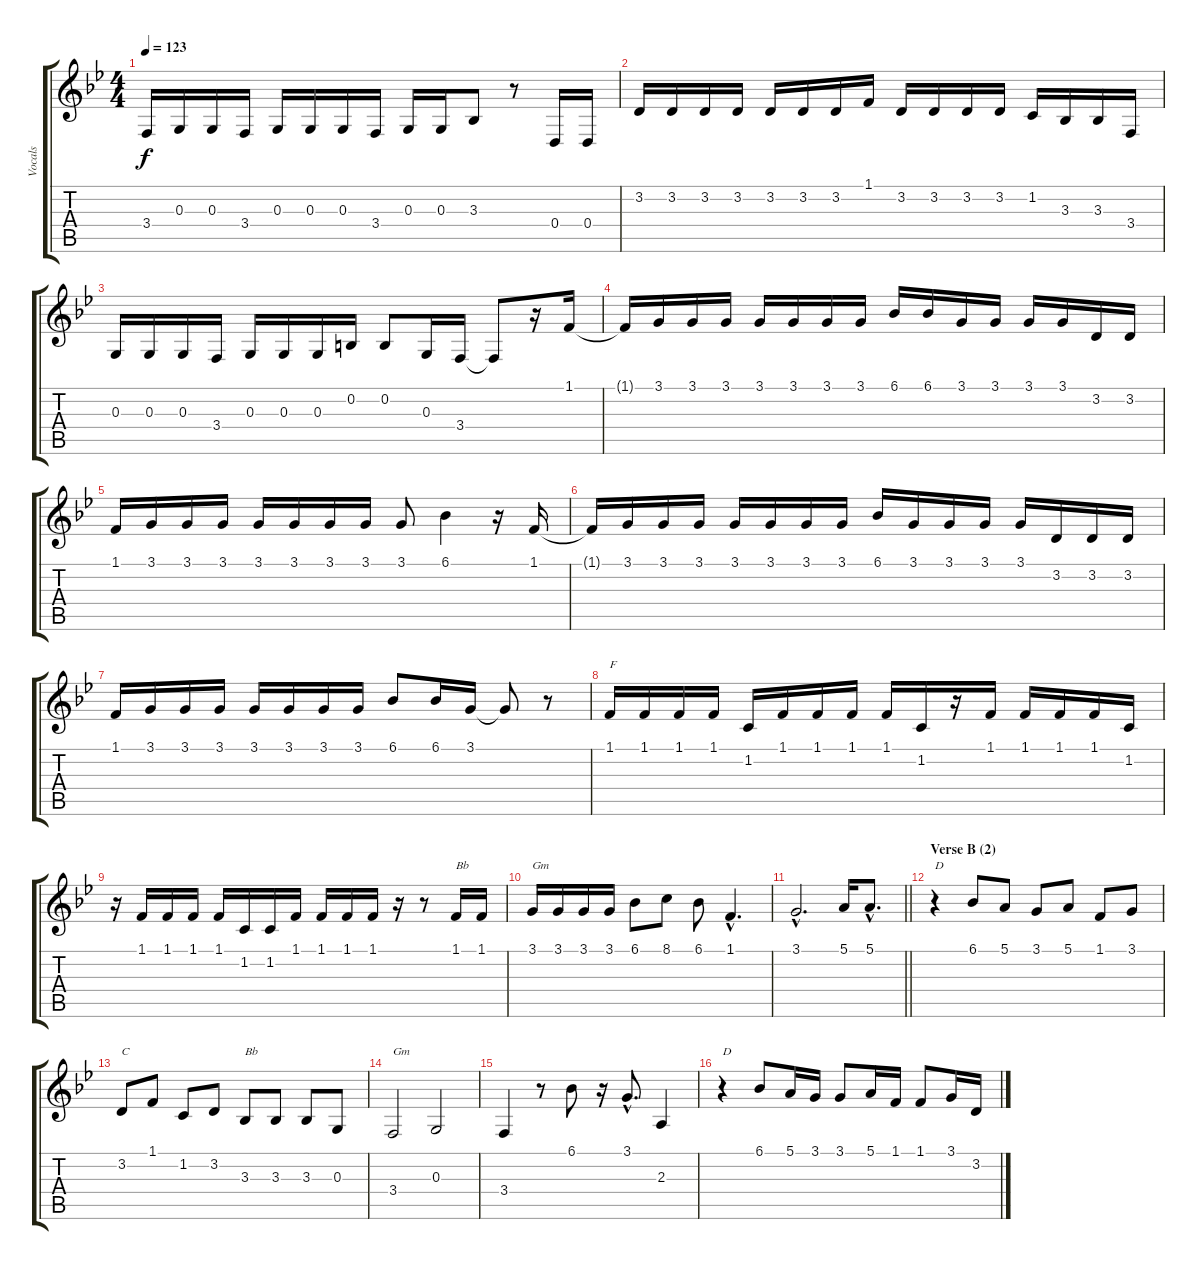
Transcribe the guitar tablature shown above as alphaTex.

\track ("Vocals" "Vocals") {instrument sopranosax}
\staff {score tabs}
\tuning (E4 B3 G3 D3 A2 E2) {hide}
\ts (4 4)
\tempo 123
\clef g2
\ks gminor
3.4.16{dy f} 0.3.16 0.3.16 3.4.16 0.3.16 0.3.16 0.3.16 3.4.16 0.3.16 0.3.16 3.3.8 r.8 0.4.16 0.4.16 |
3.2.16 3.2.16 3.2.16 3.2.16 3.2.16 3.2.16 3.2.16 1.1.16 3.2.16 3.2.16 3.2.16 3.2.16 1.2.16 3.3.16 3.3.16 3.4.16 |
0.3.16 0.3.16 0.3.16 3.4.16 0.3.16 0.3.16 0.3.16 0.2.16 0.2.8 0.3.16 3.4.16 3.4{t}.8 r.16 1.1.16 |
1.1{t}.16 3.1.16 3.1.16 3.1.16 3.1.16 3.1.16 3.1.16 3.1.16 6.1.16 6.1.16 3.1.16 3.1.16 3.1.16 3.1.16 3.2.16 3.2.16 |
1.1.16 3.1.16 3.1.16 3.1.16 3.1.16 3.1.16 3.1.16 3.1.16 3.1.8 6.1.4 r.16 1.1.16 |
1.1{t}.16 3.1.16 3.1.16 3.1.16 3.1.16 3.1.16 3.1.16 3.1.16 6.1.16 3.1.16 3.1.16 3.1.16 3.1.16 3.2.16 3.2.16 3.2.16 |
1.1.16 3.1.16 3.1.16 3.1.16 3.1.16 3.1.16 3.1.16 3.1.16 6.1.8 6.1.16 3.1.16 3.1{t}.8 r.8 |
1.1.16{txt "F"} 1.1.16 1.1.16 1.1.16 1.2.16 1.1.16 1.1.16 1.1.16 1.1.16 1.2.16 r.16 1.1.16 1.1.16 1.1.16 1.1.16 1.2.16 |
r.16 1.1.16 1.1.16 1.1.16 1.1.16 1.2.16 1.2.16 1.1.16 1.1.16 1.1.16 1.1.16 r.16 r.8 1.1.16{txt "Bb"} 1.1.16 |
3.1.16{txt "Gm"} 3.1.16 3.1.16 3.1.16 6.1.8 8.1.8 6.1.8 1.1{hac}.4{d} |
\barLineRight lightlight
3.1{hac}.2{d} 5.1.16 5.1{hac}.8{d} |
\section ("" "Verse B (2)")
r.4{txt "D"} 6.1.8 5.1.8 3.1.8 5.1.8 1.1.8 3.1.8 |
3.2.8{txt "C"} 1.1.8 1.2.8 3.2.8 3.3.8{txt "Bb"} 3.3.8 3.3.8 0.3.8 |
3.4.2{txt "Gm"} 0.3.2 |
3.4.4 r.8 6.1.8 r.16 3.1{hac}.8{d} 2.3.4 |
r.4{txt "D"} 6.1.8 5.1.16 3.1.16 3.1.8 5.1.16 1.1.16 1.1.8 3.1.16 3.2.16
